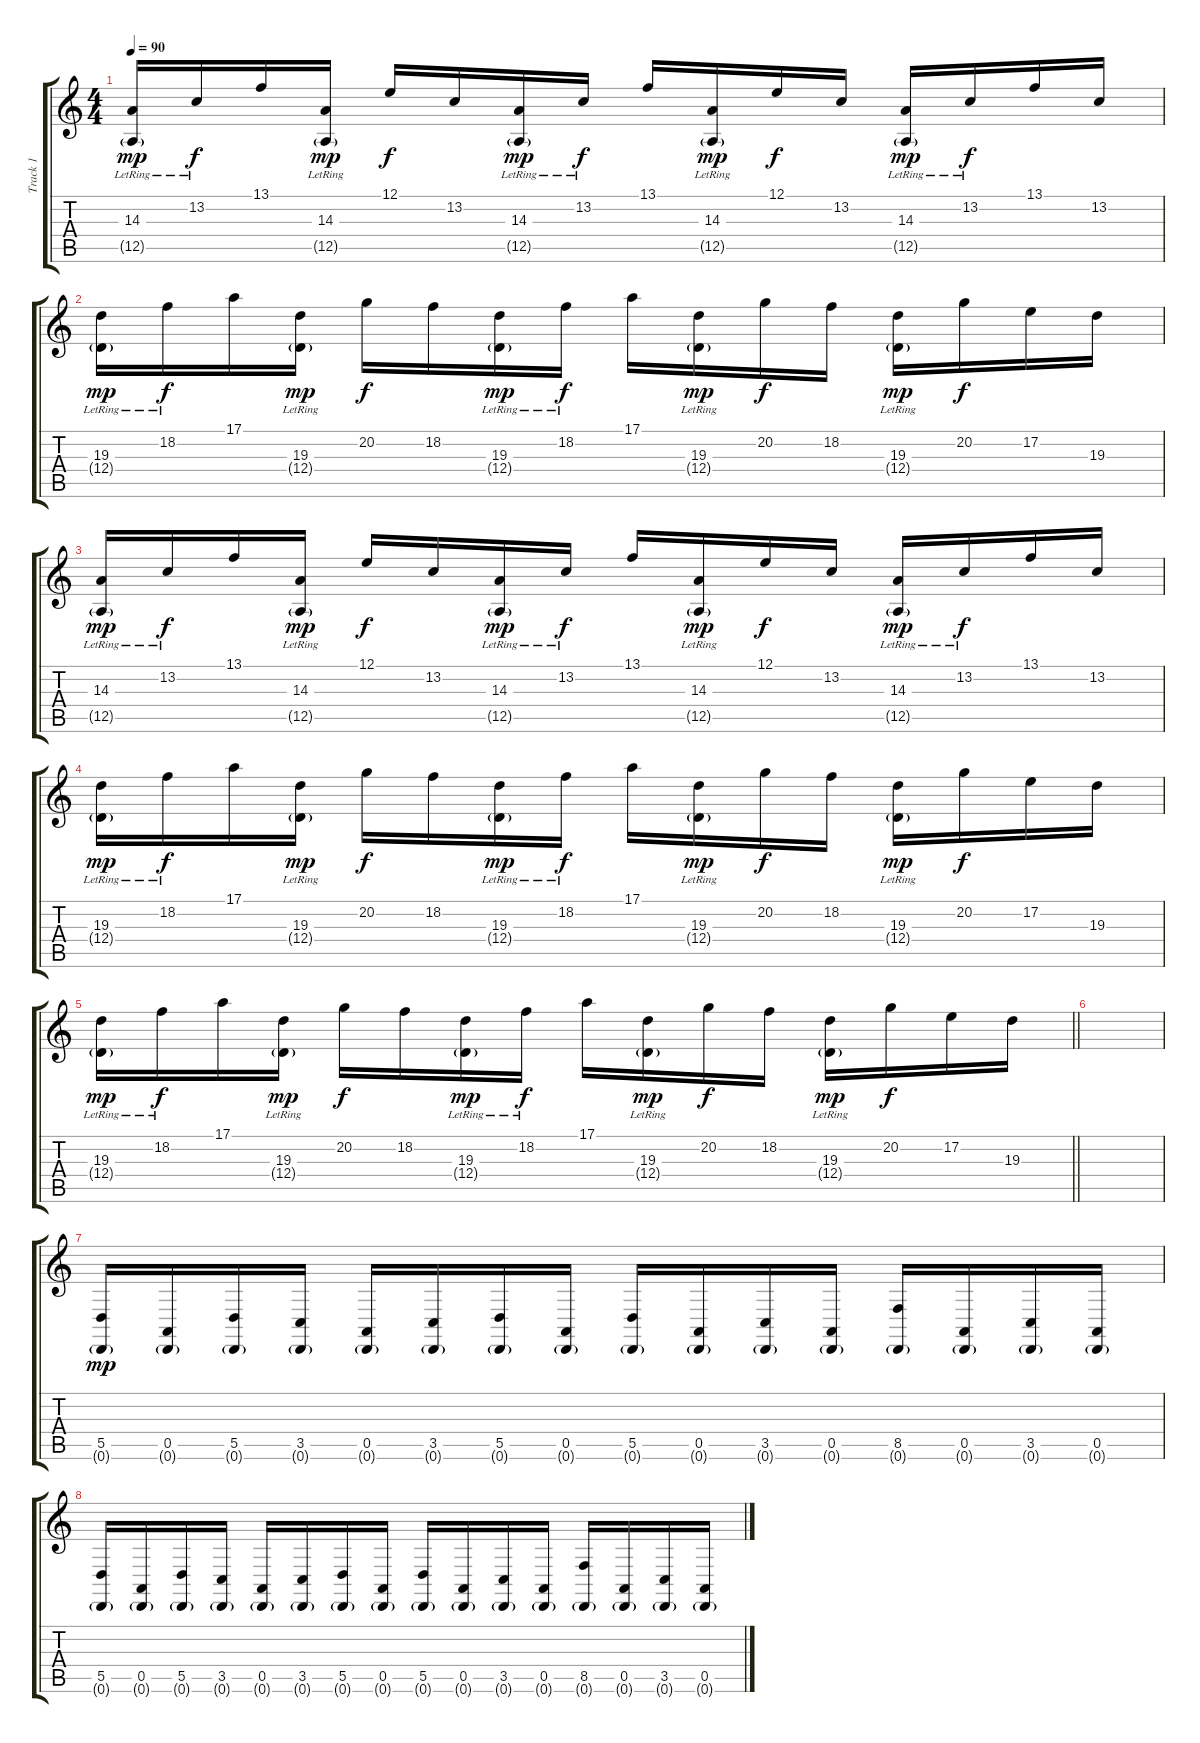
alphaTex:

\track ("Track 1" "Track 1") {instrument lead1square}
\staff {score tabs}
\tuning (E4 B3 G3 D3 A2 D2) {hide}
\ts (4 4)
\tempo 90
\clef g2
\ks c
(14.3{lr} 12.5{g lr}).16{dy mp} 13.2{lr}.16{dy f} 13.1.16 (14.3{lr} 12.5{g lr}).16{dy mp} 12.1.16{dy f} 13.2.16 (14.3{lr} 12.5{g lr}).16{dy mp} 13.2{lr}.16{dy f} 13.1.16 (14.3{lr} 12.5{g lr}).16{dy mp} 12.1.16{dy f} 13.2.16 (14.3{lr} 12.5{g lr}).16{dy mp} 13.2{lr}.16{dy f} 13.1.16 13.2.16 |
(19.3{lr} 12.4{g lr}).16{dy mp} 18.2{lr}.16{dy f} 17.1.16 (19.3{lr} 12.4{g lr}).16{dy mp} 20.2.16{dy f} 18.2.16 (19.3{lr} 12.4{g lr}).16{dy mp} 18.2{lr}.16{dy f} 17.1.16 (19.3{lr} 12.4{g lr}).16{dy mp} 20.2.16{dy f} 18.2.16 (19.3{lr} 12.4{g lr}).16{dy mp} 20.2.16{dy f} 17.2.16 19.3.16 |
(14.3{lr} 12.5{g lr}).16{dy mp} 13.2{lr}.16{dy f} 13.1.16 (14.3{lr} 12.5{g lr}).16{dy mp} 12.1.16{dy f} 13.2.16 (14.3{lr} 12.5{g lr}).16{dy mp} 13.2{lr}.16{dy f} 13.1.16 (14.3{lr} 12.5{g lr}).16{dy mp} 12.1.16{dy f} 13.2.16 (14.3{lr} 12.5{g lr}).16{dy mp} 13.2{lr}.16{dy f} 13.1.16 13.2.16 |
(19.3{lr} 12.4{g lr}).16{dy mp} 18.2{lr}.16{dy f} 17.1.16 (19.3{lr} 12.4{g lr}).16{dy mp} 20.2.16{dy f} 18.2.16 (19.3{lr} 12.4{g lr}).16{dy mp} 18.2{lr}.16{dy f} 17.1.16 (19.3{lr} 12.4{g lr}).16{dy mp} 20.2.16{dy f} 18.2.16 (19.3{lr} 12.4{g lr}).16{dy mp} 20.2.16{dy f} 17.2.16 19.3.16 |
\barLineRight lightlight
(19.3{lr} 12.4{g lr}).16{dy mp} 18.2{lr}.16{dy f} 17.1.16 (19.3{lr} 12.4{g lr}).16{dy mp} 20.2.16{dy f} 18.2.16 (19.3{lr} 12.4{g lr}).16{dy mp} 18.2{lr}.16{dy f} 17.1.16 (19.3{lr} 12.4{g lr}).16{dy mp} 20.2.16{dy f} 18.2.16 (19.3{lr} 12.4{g lr}).16{dy mp} 20.2.16{dy f} 17.2.16 19.3.16 |
|
(5.5 0.6{g}).16{dy mp instrument lead2sawtooth} (0.5 0.6{g}).16 (5.5 0.6{g}).16 (3.5 0.6{g}).16 (0.5 0.6{g}).16 (3.5 0.6{g}).16 (5.5 0.6{g}).16 (0.5 0.6{g}).16 (5.5 0.6{g}).16 (0.5 0.6{g}).16 (3.5 0.6{g}).16 (0.5 0.6{g}).16 (8.5 0.6{g}).16 (0.5 0.6{g}).16 (3.5 0.6{g}).16 (0.5 0.6{g}).16 |
(5.5 0.6{g}).16 (0.5 0.6{g}).16 (5.5 0.6{g}).16 (3.5 0.6{g}).16 (0.5 0.6{g}).16 (3.5 0.6{g}).16 (5.5 0.6{g}).16 (0.5 0.6{g}).16 (5.5 0.6{g}).16 (0.5 0.6{g}).16 (3.5 0.6{g}).16 (0.5 0.6{g}).16 (8.5 0.6{g}).16 (0.5 0.6{g}).16 (3.5 0.6{g}).16 (0.5 0.6{g}).16
